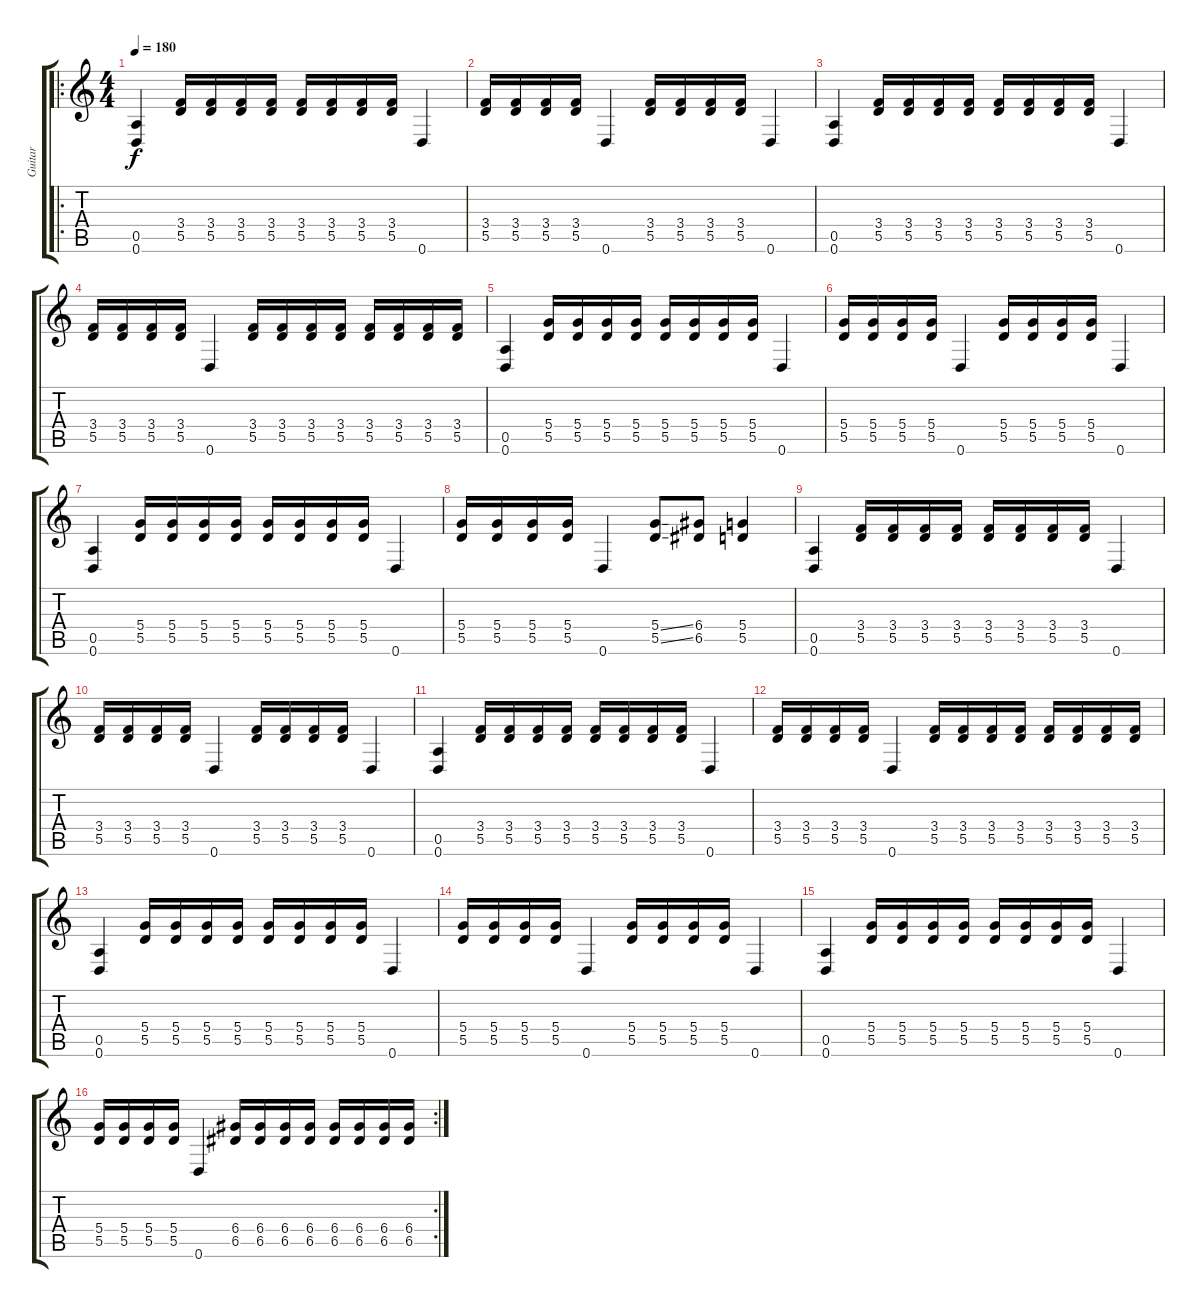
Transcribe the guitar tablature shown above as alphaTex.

\track ("Guitar" "Guitar") {instrument distortionguitar}
\staff {score tabs}
\tuning (E4 B3 G3 D3 A2 D2) {hide}
\ro
\ts (4 4)
\tempo 180
\clef g2
\ks c
(0.5 0.6).4{dy f} (3.4 5.5).16 (3.4 5.5).16 (3.4 5.5).16 (3.4 5.5).16 (3.4 5.5).16 (3.4 5.5).16 (3.4 5.5).16 (3.4 5.5).16 0.6.4 |
(3.4 5.5).16 (3.4 5.5).16 (3.4 5.5).16 (3.4 5.5).16 0.6.4 (3.4 5.5).16 (3.4 5.5).16 (3.4 5.5).16 (3.4 5.5).16 0.6.4 |
(0.5 0.6).4 (3.4 5.5).16 (3.4 5.5).16 (3.4 5.5).16 (3.4 5.5).16 (3.4 5.5).16 (3.4 5.5).16 (3.4 5.5).16 (3.4 5.5).16 0.6.4 |
(3.4 5.5).16 (3.4 5.5).16 (3.4 5.5).16 (3.4 5.5).16 0.6.4 (3.4 5.5).16 (3.4 5.5).16 (3.4 5.5).16 (3.4 5.5).16 (3.4 5.5).16 (3.4 5.5).16 (3.4 5.5).16 (3.4 5.5).16 |
(0.5 0.6).4 (5.4 5.5).16 (5.4 5.5).16 (5.4 5.5).16 (5.4 5.5).16 (5.4 5.5).16 (5.4 5.5).16 (5.4 5.5).16 (5.4 5.5).16 0.6.4 |
(5.4 5.5).16 (5.4 5.5).16 (5.4 5.5).16 (5.4 5.5).16 0.6.4 (5.4 5.5).16 (5.4 5.5).16 (5.4 5.5).16 (5.4 5.5).16 0.6.4 |
(0.5 0.6).4 (5.4 5.5).16 (5.4 5.5).16 (5.4 5.5).16 (5.4 5.5).16 (5.4 5.5).16 (5.4 5.5).16 (5.4 5.5).16 (5.4 5.5).16 0.6.4 |
(5.4 5.5).16 (5.4 5.5).16 (5.4 5.5).16 (5.4 5.5).16 0.6.4 (5.4{ss} 5.5{ss}).8 (6.4 6.5).8 (5.4 5.5).4 |
(0.5 0.6).4 (3.4 5.5).16 (3.4 5.5).16 (3.4 5.5).16 (3.4 5.5).16 (3.4 5.5).16 (3.4 5.5).16 (3.4 5.5).16 (3.4 5.5).16 0.6.4 |
(3.4 5.5).16 (3.4 5.5).16 (3.4 5.5).16 (3.4 5.5).16 0.6.4 (3.4 5.5).16 (3.4 5.5).16 (3.4 5.5).16 (3.4 5.5).16 0.6.4 |
(0.5 0.6).4 (3.4 5.5).16 (3.4 5.5).16 (3.4 5.5).16 (3.4 5.5).16 (3.4 5.5).16 (3.4 5.5).16 (3.4 5.5).16 (3.4 5.5).16 0.6.4 |
(3.4 5.5).16 (3.4 5.5).16 (3.4 5.5).16 (3.4 5.5).16 0.6.4 (3.4 5.5).16 (3.4 5.5).16 (3.4 5.5).16 (3.4 5.5).16 (3.4 5.5).16 (3.4 5.5).16 (3.4 5.5).16 (3.4 5.5).16 |
(0.5 0.6).4 (5.4 5.5).16 (5.4 5.5).16 (5.4 5.5).16 (5.4 5.5).16 (5.4 5.5).16 (5.4 5.5).16 (5.4 5.5).16 (5.4 5.5).16 0.6.4 |
(5.4 5.5).16 (5.4 5.5).16 (5.4 5.5).16 (5.4 5.5).16 0.6.4 (5.4 5.5).16 (5.4 5.5).16 (5.4 5.5).16 (5.4 5.5).16 0.6.4 |
(0.5 0.6).4 (5.4 5.5).16 (5.4 5.5).16 (5.4 5.5).16 (5.4 5.5).16 (5.4 5.5).16 (5.4 5.5).16 (5.4 5.5).16 (5.4 5.5).16 0.6.4 |
\rc 2
(5.4 5.5).16 (5.4 5.5).16 (5.4 5.5).16 (5.4 5.5).16 0.6.4 (6.4 6.5).16 (6.4 6.5).16 (6.4 6.5).16 (6.4 6.5).16 (6.4 6.5).16 (6.4 6.5).16 (6.4 6.5).16 (6.4 6.5).16
